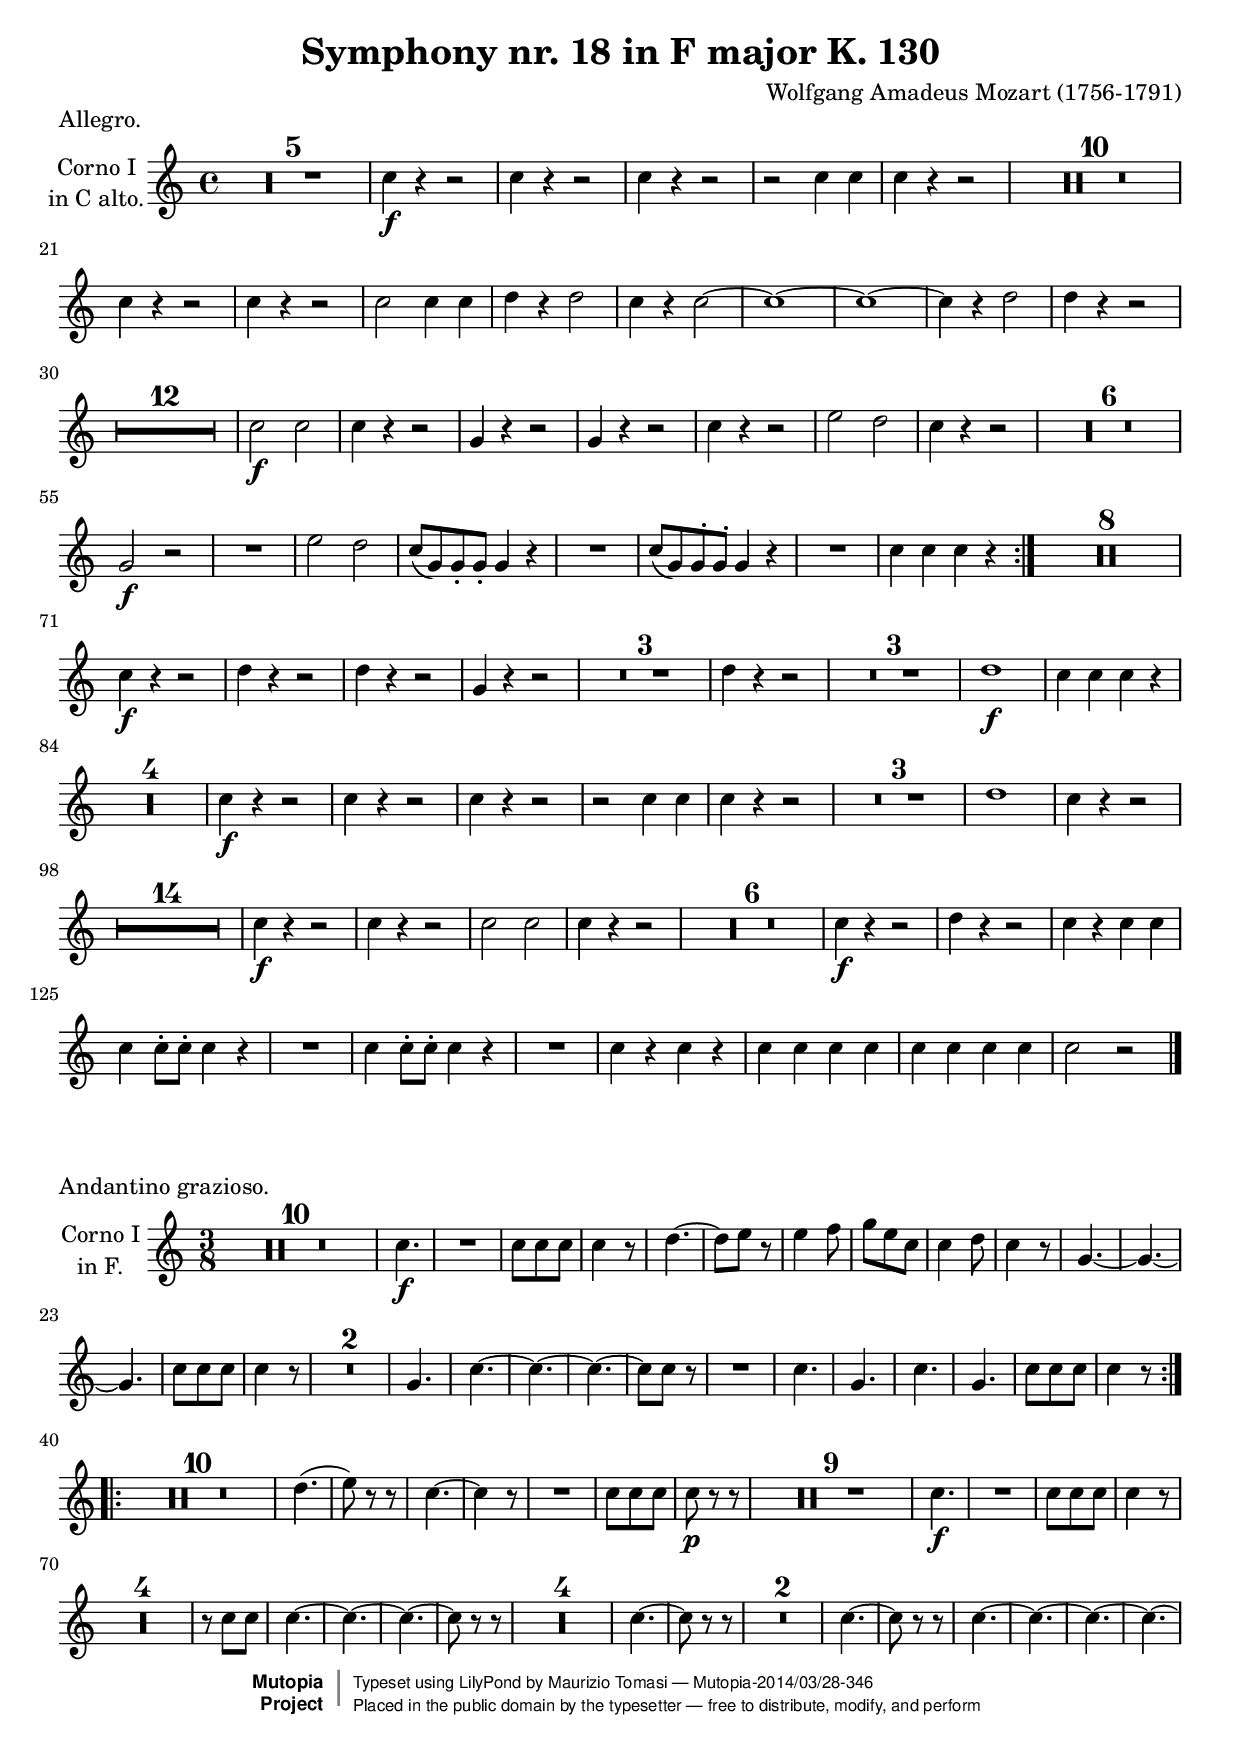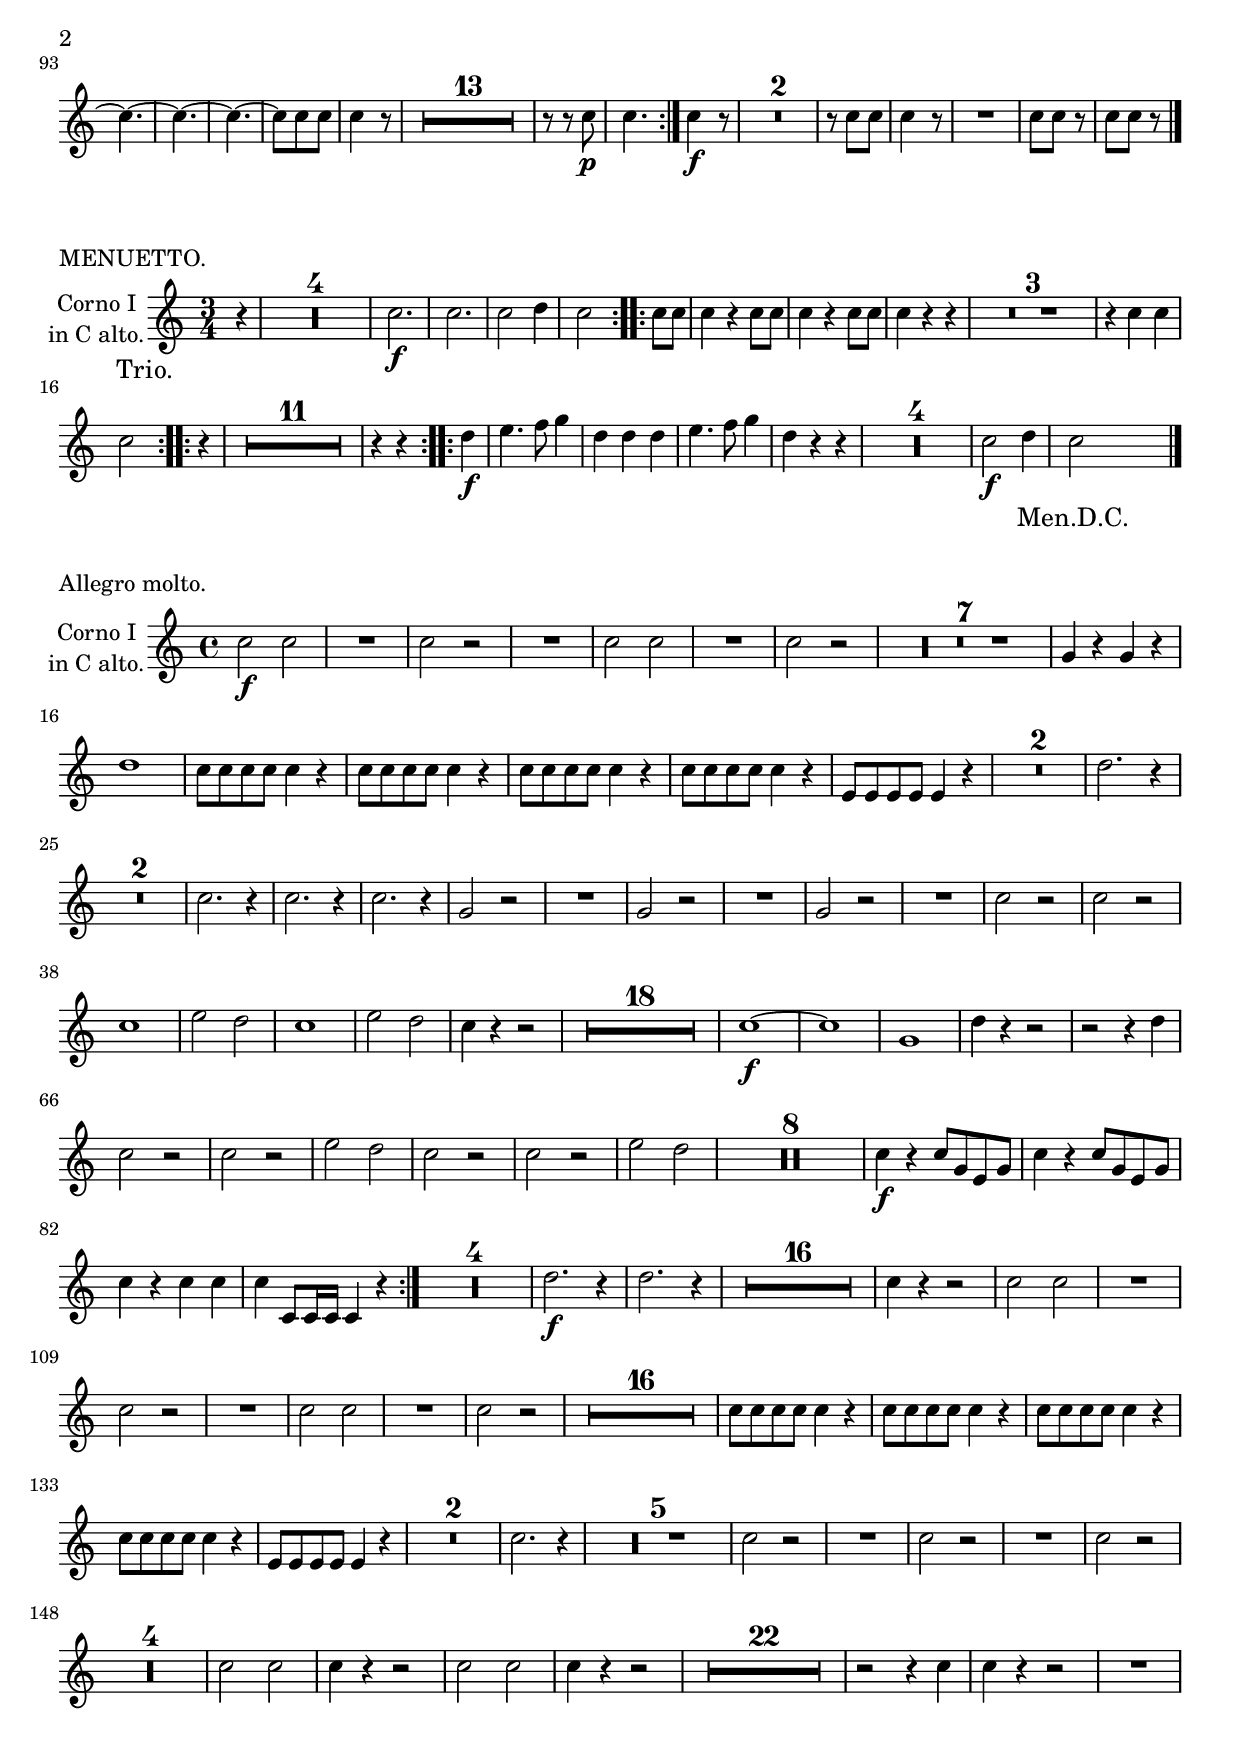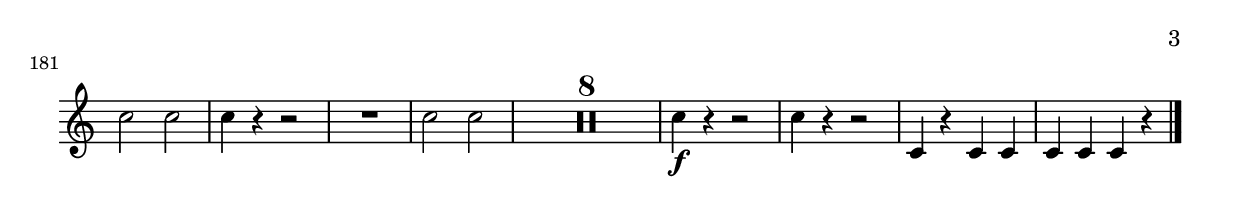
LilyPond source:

% -*- LilyPond -*-

\version "2.18.2"

\include "defs.ly"

\version "2.18.2"
hornIFirstMov =  \relative c'' {
    \key c \major
    \clef violin

    \noTupletBracket

    \repeat volta 2 {
	R1*5
	| c4\f r r2
	| c4 r r2
	| c4 r r2
	| r2 c4 c

% 10
	| c r r2
	| R1*10

% 21
	| c4 r r2
	| c4 r r2
	| c2 c4 c
	| d r d2
	| c4 r c2 ~
	| c1 ~
	| c ~
	| c4 r d2
	| d4 r r2

% 30
	| R1*12
	| c2\f c
	| c4 r r2
	| g4 r r2
	| g4 r r2
	| c4 r r2
	| e2 d
	| c4 r r2
	| R1*6

% 55
	| g2\f r
	| R1
	| e'2 d
	| c8( g) g-. g-. g4 r
	| R1

% 60
	| c8( g) g^. g^. g4 r
	| R1
	| c4 c c r
    }

    | R1*8

% 71
    | c4\f r r2
    | d4 r r2
    | d4 r r2
    | g,4 r r2
    | R1*3
    | d'4 r r2
    | R1*3

% 82
    | d1\f
    | c4 c c r
    | R1*4
    | c4\f r r2
    | c4 r r2

% 90
    | c4 r r2
    | r2 c4 c
    | c r r2
    | R1*3
    | d1
    | c4 r r2
    | R1*14

% 112
    | c4\f r r2
    | c4 r r2
    | c2 c
    | c4 r r2
    | R1*6

% 122
    | c4\f r r2
    | d4 r r2
    | c4 r c c
    | c c8-. c-. c4 r
    | R1
    | c4 c8-. c-. c4 r
    | R1
    | c4 r c r

% 130
    | c c c c 
    | c c c c
    | c2 r

    \bar "|."
}


\score {
    \context Staff <<
        \override Score.BarNumber.padding = #3
	\set Score.skipBars = ##t
        \set Staff.midiInstrument = #"french horn"
	\set Staff.instrumentName = \markup { \center-column { "Corno I"
							  "in C alto." } }

	\time 4/4

	\hornIFirstMov
    >>

    
  \midi {
    \tempo 4 = 124
    }



    \header {
	piece = "Allegro."
    }

    \layout { }
}

\version "2.18.2"
hornISecondMov =  \relative c'' {
    \key c \major
    \clef violin

    \noTupletBracket
    
    \repeat volta 2 {
	R4.*10

% 11
	| c4.\f
	| R4.
	| c8 c c
	| c4 r8
	| d4. ~
	| d8 e r
	| e4 f8
	| g e c
	| c4 d8

% 20
	| c4 r8
	| g4. ~
	| g ~
	| g
	| c8 c c
	| c4 r8
	| R4.*2
	| g4.
	| c4. ~

% 30
	| c ~
	| c ~
	| c8 c r
	| R4.
	| c4.
	| g
	| c
	| g c8 c c
	| c4 r8
    }

    \repeat volta 2 {
% 40
	| R4.*10

% 50
	| d4.(
	| e8) r r
	| c4. ~
	| c4 r8
	| R4.
	| c8 c c
	| c\p r r
	| R4.*9

% 66
	| c4.\f
	| R4.
	| c8 c c
	| c4 r8

% 70
	| R4.*4
	| r8 c c
	| c4. ~
	| c ~
	| c ~
	| c8 r r
	| R4.*4
	| c4. ~
	| c8 r r
	| R4.*2
	| c4. ~
	| c8 r r
	| c4. ~

% 90
	| c ~
	| c ~
	| c ~
	| c ~
	| c ~
	| c ~
	| c8 c c
	| c4 r8
	| R4.*13
	| r8 r c\p
	| c4.
    }

    | c4\f r8
    | R4.*2
    | r8 c c
    | c4 r8
    | R4.
    | c8 c r

% 120
    | c c r

    \bar "|."
}


\score {
    \context Staff <<
        \override Score.BarNumber.padding = #3
	\set Score.skipBars = ##t
	\transposition f' 
        \set Staff.midiInstrument = #"french horn"
	\set Staff.instrumentName = \markup { \center-column { "Corno I"
							  "in F." } }

	\time 3/8

	\hornISecondMov
    >>

    
  \midi {
    \tempo 4 = 54
    }



    \header {
	piece = "Andantino grazioso."
    }

    \layout { }
}

\version "2.18.2"
hornIThirdMov =  \relative c'' {
    \key c \major
    \clef violin

    \noTupletBracket

    \repeat volta 2 {
	r4
	| R2.*4
	| c2.\f
	| c
	| c2 d4
	| c2
    }

    \repeat volta 2 {
	c8 c
	| c4 r c8 c

% 10
	| c4 r c8 c
	| c4 r r
	| R2.*3
	| r4 c c
	| c2
    }

    % Trio

    \repeat volta 2 {
	r4
	| R2.*11
	| r4 r
    }

    \repeat volta 2 {
	d4\f
	| e4. f8 g4

% 30
	| d d d
	| e4. f8 g4
	| d r r
	| R2.*4
	| c2\f d4
	| c2
    }

    \bar "|."
}


\score {
    \context Staff <<
        \override Score.BarNumber.padding = #3
	\set Score.skipBars = ##t
        \set Staff.midiInstrument = #"french horn"
	\set Staff.instrumentName = \markup { \center-column { "Corno I"
							  "in C alto." } }

	\time 3/4
	\partial 4

	\hornIThirdMov
	\context Voice = "markings" { \markingsIII }
	\context Voice=markingsBis { \markingsIIIbis }
    >>

    
  \midi {
    \tempo 4 = 130
    }



    \header {
	piece = "MENUETTO."
    }

    \layout { }
}

\version "2.18.2"
hornIFourthMov =  \relative c'' {
    \key c \major
    \clef violin

    \noTupletBracket

    \repeat volta 2 {
	| c2\f c
	| R1
	| c2 r
	| R1
	| c2 c
	| R1
	| c2 r
	| R1*7
	| g4 r g r
	| d'1
	| c8 c c c c4 r
	| c8 c c c c4 r
	| c8 c c c c4 r
	| c8 c c c c4 r
	| e,8 e e e e4 r
	| R1*2
	| d'2. r4
	| R1*2
	| c2. r4
	| c2. r4
	| c2. r4

% 30
	| g2 r
	| R1
	| g2 r
	| R1
	| g2 r
	| R1
	| c2 r
	| c2 r
	| c1
	| e2 d

% 40
	| c1
	| e2 d
	| c4 r r2
	| R1*18

% 61
	| c1\f ~
	| c
	| g
	| d'4 r r2
	| r r4 d
	| c2 r
	| c r
	| e2 d
	| c r

% 70
	| c r
	| e d
	| R1*8

% 80
	| c4\f r c8 g e g
	| c4 r c8 g e g
	| c4 r c c
	| c c,8 c16 c c4 r
    }

    \grace {
\override Flag.stroke-style = #"grace"
   s16 
  \revert Flag.stroke-style }
 R1*4
    | d'2.\f r4
    | d2. r4

% 90
    | R1*16
    | c4 r r2
    | c2 c
    | R1
    | c2 r

% 110
    | R1
    | c2 c
    | R1
    | c2 r
    | R1*16

% 130
    | c8 c c c c4 r
    | c8 c c c c4 r
    | c8 c c c c4 r
    | c8 c c c c4 r
    | e,8 e e e e4 r
    | R1*2
    | c'2. r4
    | R1*5
    | c2 r
    | R1
    | c2 r
    | R1
    | c2 r
    | R1*4
    | c2 c
    | c4 r r2
    | c2 c
    | c4 r r2
    | R1*22
    | r2 r4 c
    | c r r2

% 180
    | R1
    | c2 c
    | c4 r r2
    | R1
    | c2 c
    | R1*8
    | c4\f r r2
    | c4 r r2
    | c,4 r c c
    | c c c r

    \bar "|."
}


\score {
    \context Staff <<
        \override Score.BarNumber.padding = #3
	\set Score.skipBars = ##t
        \set Staff.midiInstrument = #"french horn"
	\set Staff.instrumentName = \markup { \center-column { "Corno I"
							  "in C alto." } }

	\time 4/4

	\hornIFourthMov
    >>

    
  \midi {
    \tempo 4 = 180
    }



    \header {
	piece = "Allegro molto."
    }

    \layout { }
}
